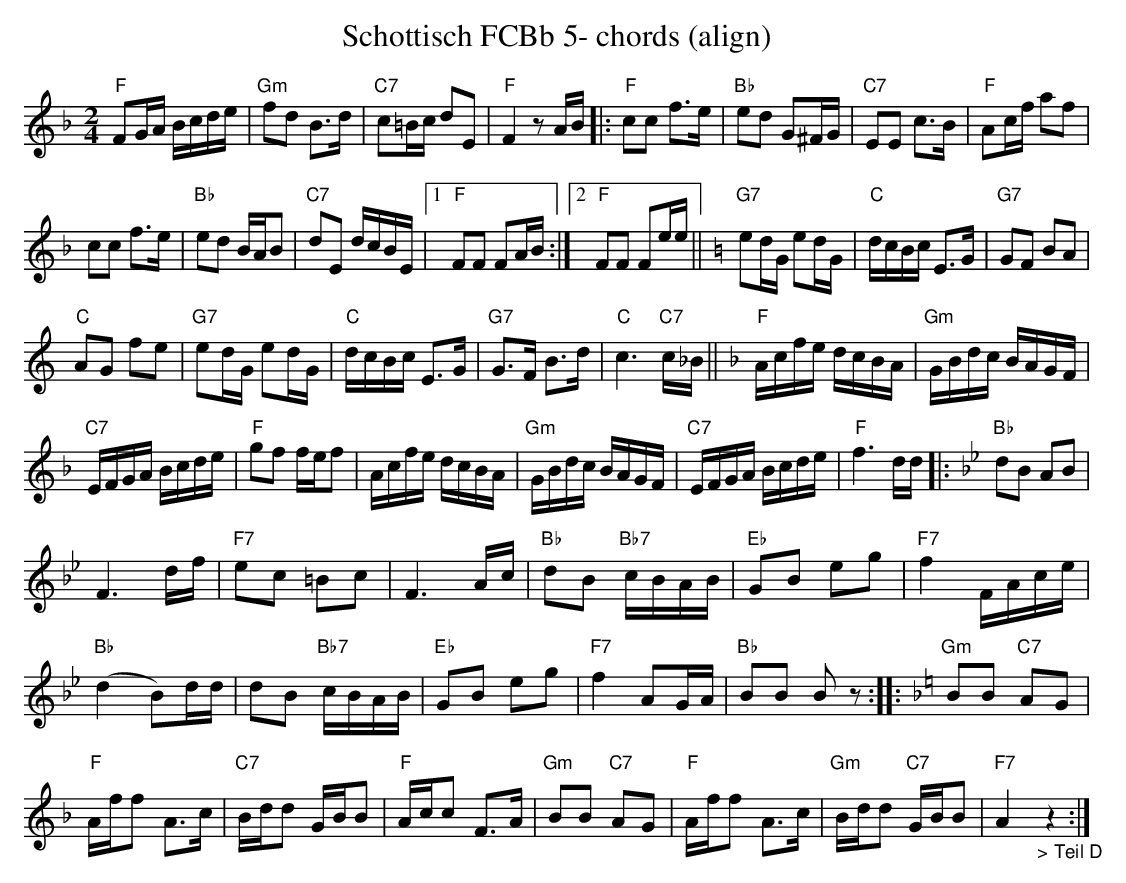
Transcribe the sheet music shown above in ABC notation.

X:1
T:Schottisch FCBb 5- chords (align)
M:2/4
L:1/16
K:Fmaj%%MIDI gchordon
"F"F2GA Bcde | "Gm"f2d2 B3d | "C7"c2=Bc d2E2 | "F"F4z2AB |: "F"c2c2 f3e | "Bb"e2d2 G2^FG | \
"C7"E2E2 c3B | "F"A2cf a2f2 |
c2c2 f3e | "Bb"e2d2 BAB2 | "C7"d2E2 dcBE |1 "F"F2F2 F2AB :|2 \
"F"F2F2 F2ee || [K:Cmaj] "G7"e2dG e2dG | "C"dcBc E3G | "G7"G2F2 B2A2 |
"C"A2G2 f2e2 | "G7"e2dG e2dG | \
"C"dcBc E3G | "G7"G3F B3d | "C"c6"C7"c_B || [K:Fmaj] "F"Acfe dcBA | "Gm"GBdc BAGF |
"C7"EFGA Bcde | \
"F"g2f2 fef2 | Acfe dcBA | "Gm"GBdc BAGF | "C7"EFGA Bcde | "F"f6dd |: [K:Bbmaj] "Bb"d2B2 A2B2 |
F6df | "F7"e2c2 =B2c2 | F6Ac | "Bb"d2B2 "Bb7"cBAB | "Eb"G2B2 e2g2 | "F7"f4 FAce |
"Bb"(d4 B2)dd | d2B2 "Bb7"cBAB | "Eb"G2B2 e2g2 | "F7"f4 A2GA | "Bb"B2B2 B2z2 :: [K:Fmaj] "Gm"B2B2 "C7"A2G2 |
"F"Aff2 A3c | "C7"Bdd2 GBB2 | "F"Acc2 F3A | "Gm"B2B2 "C7"A2G2 | "F"Aff2 A3c | "Gm"Bdd2 "C7"GBB2 | "F7"A4"_> Teil D"z4 :|
